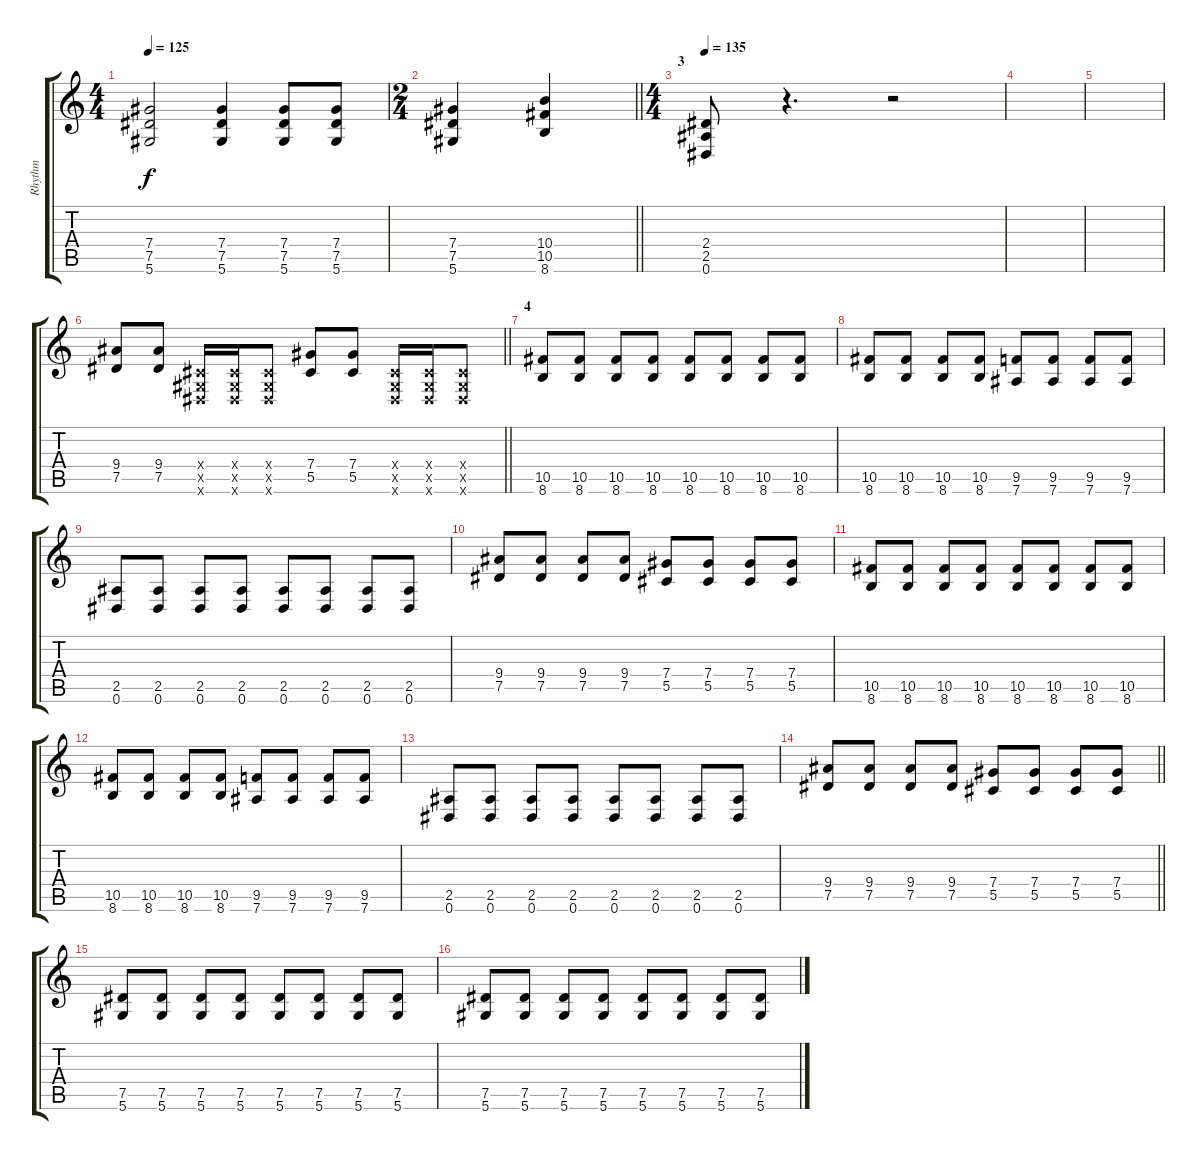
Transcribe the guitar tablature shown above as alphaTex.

\track ("Rhythm" "Rhythm") {instrument distortionguitar}
\staff {score tabs}
\tuning (Eb4 Bb3 Gb3 Db3 Ab2 Eb2) {hide}
\ts (4 4)
\tempo 125
\clef g2
\ks c
(7.4 7.5 5.6).2{dy f} (7.4 7.5 5.6).4 (7.4 7.5 5.6).8 (7.4 7.5 5.6).8 |
\ts (2 4)
\barLineRight lightlight
(7.4 7.5 5.6).4 (10.4 10.5 8.6).4 |
\ts (4 4)
\section ("" "3")
\tempo 135
(2.4 2.5 0.6).8 r.4{d} r.2 |
|
|
\barLineRight lightlight
(9.4 7.5).8 (9.4 7.5).8 (0.4{x} 0.5{x} 0.6{x}).16 (0.4{x} 0.5{x} 0.6{x}).16 (0.4{x} 0.5{x} 0.6{x}).8 (7.4 5.5).8 (7.4 5.5).8 (0.4{x} 0.5{x} 0.6{x}).16 (0.4{x} 0.5{x} 0.6{x}).16 (0.4{x} 0.5{x} 0.6{x}).8 |
\section ("" "4")
(10.5 8.6).8 (10.5 8.6).8 (10.5 8.6).8 (10.5 8.6).8 (10.5 8.6).8 (10.5 8.6).8 (10.5 8.6).8 (10.5 8.6).8 |
(10.5 8.6).8 (10.5 8.6).8 (10.5 8.6).8 (10.5 8.6).8 (9.5 7.6).8 (9.5 7.6).8 (9.5 7.6).8 (9.5 7.6).8 |
(2.5 0.6).8 (2.5 0.6).8 (2.5 0.6).8 (2.5 0.6).8 (2.5 0.6).8 (2.5 0.6).8 (2.5 0.6).8 (2.5 0.6).8 |
(9.4 7.5).8 (9.4 7.5).8 (9.4 7.5).8 (9.4 7.5).8 (7.4 5.5).8 (7.4 5.5).8 (7.4 5.5).8 (7.4 5.5).8 |
(10.5 8.6).8 (10.5 8.6).8 (10.5 8.6).8 (10.5 8.6).8 (10.5 8.6).8 (10.5 8.6).8 (10.5 8.6).8 (10.5 8.6).8 |
(10.5 8.6).8 (10.5 8.6).8 (10.5 8.6).8 (10.5 8.6).8 (9.5 7.6).8 (9.5 7.6).8 (9.5 7.6).8 (9.5 7.6).8 |
(2.5 0.6).8 (2.5 0.6).8 (2.5 0.6).8 (2.5 0.6).8 (2.5 0.6).8 (2.5 0.6).8 (2.5 0.6).8 (2.5 0.6).8 |
\barLineRight lightlight
(9.4 7.5).8 (9.4 7.5).8 (9.4 7.5).8 (9.4 7.5).8 (7.4 5.5).8 (7.4 5.5).8 (7.4 5.5).8 (7.4 5.5).8 |
\section ("" "")
(7.5 5.6).8 (7.5 5.6).8 (7.5 5.6).8 (7.5 5.6).8 (7.5 5.6).8 (7.5 5.6).8 (7.5 5.6).8 (7.5 5.6).8 |
(7.5 5.6).8 (7.5 5.6).8 (7.5 5.6).8 (7.5 5.6).8 (7.5 5.6).8 (7.5 5.6).8 (7.5 5.6).8 (7.5 5.6).8
